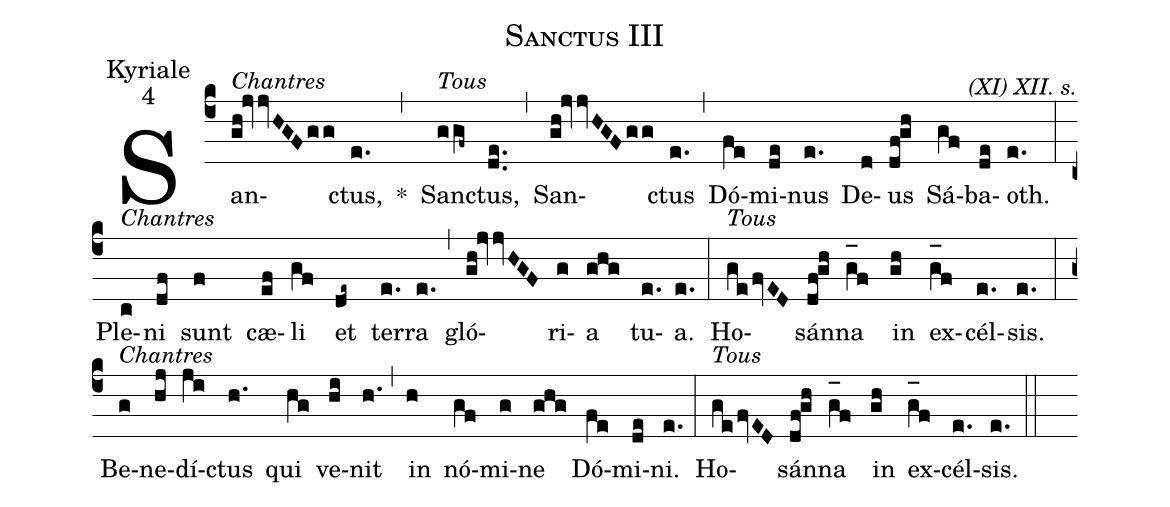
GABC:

name:Sanctus III;
office-part:Kyriale;
mode:4;
commentary:(XI) XII. s.;
%%
(c4) <alt>Chantres</alt>San(gh!jvvHGFgg)ctus,(e.) <sp>*</sp>(,) <alt>Tous</alt>San(ggf~)ctus,(de..) (,) San(gh!jvvHGFgg)ctus(e.) (,) Dó(fe)mi(de)nus(e.) De(d)us(df!gh) Sá(gf)ba(de)oth.(e.) (:) <alt>Chantres</alt>Ple(c)ni(df) sunt(f) cæ(ef)li(gf) et(de~) ter(e.)ra(e.) (,) gló(gh!jvvHGF)ri(g)a(ghg) tu(e.)a.(e.) (:) <alt>Tous</alt>Ho(gefvED)sán(df!gh)na(g_[oh:h]f) in(gh) ex(g_[oh:h]f)cél(e.)sis.(e.) (:) <alt>Chantres</alt>Be(g)ne(hj)dí(ji)ctus(h.) qui(hg) ve(hi)nit(h.) (,) in(h) nó(gf)mi(g)ne(ghg) Dó(fe)mi(de)ni.(e.) (:) <alt>Tous</alt>Ho(gefvED)sán(df!gh)na(g_[oh:h]f) in(gh) ex(g_[oh:h]f)cél(e.)sis.(e.) (::)
